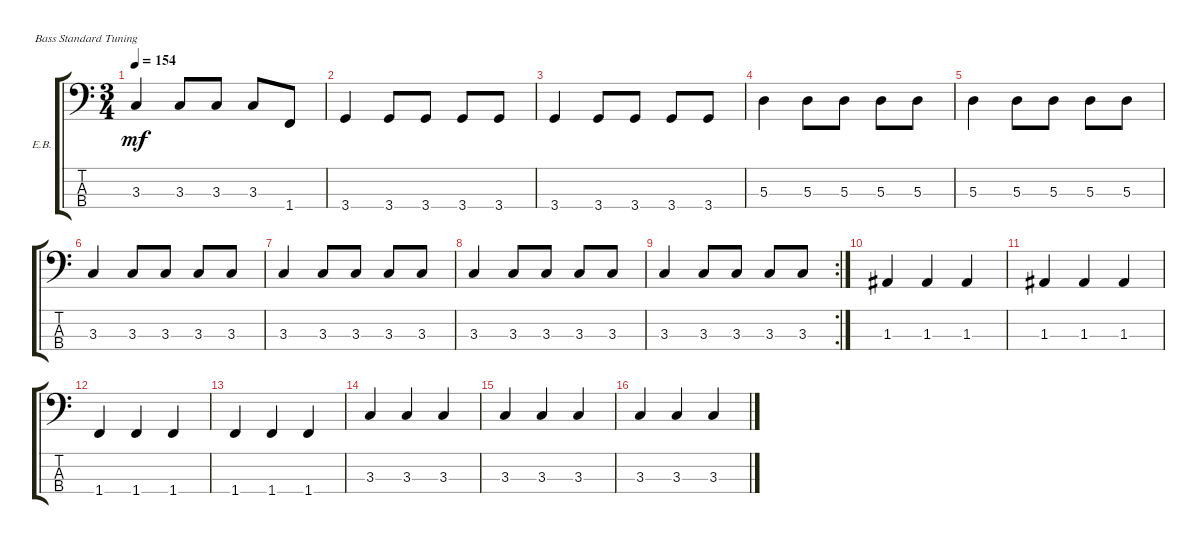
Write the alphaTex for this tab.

\defaultSystemsLayout 4
\bracketExtendMode groupsimilarinstruments
\firstSystemTrackNameOrientation horizontal
\otherSystemsTrackNameOrientation horizontal
\track ("Electric Bass" "E.B.") {multiBarRest instrument electricbassfinger}
\staff {score tabs}
\tuning (G2 D2 A1 E1)
\ts (3 4)
\tempo 154
\clef f4
\ks c
3.3.4{dy mf} 3.3.8 3.3.8 3.3.8 1.4.8 |
3.4.4 3.4.8 3.4.8 3.4.8 3.4.8 |
3.4.4 3.4.8 3.4.8 3.4.8 3.4.8 |
5.3.4 5.3.8 5.3.8 5.3.8 5.3.8 |
5.3.4 5.3.8 5.3.8 5.3.8 5.3.8 |
3.3.4 3.3.8 3.3.8 3.3.8 3.3.8 |
3.3.4 3.3.8 3.3.8 3.3.8 3.3.8 |
3.3.4 3.3.8 3.3.8 3.3.8 3.3.8 |
\rc 2
3.3.4 3.3.8 3.3.8 3.3.8 3.3.8 |
1.3.4 1.3.4 1.3.4 |
1.3.4 1.3.4 1.3.4 |
1.4.4 1.4.4 1.4.4 |
1.4.4 1.4.4 1.4.4 |
3.3.4 3.3.4 3.3.4 |
3.3.4 3.3.4 3.3.4 |
3.3.4 3.3.4 3.3.4
